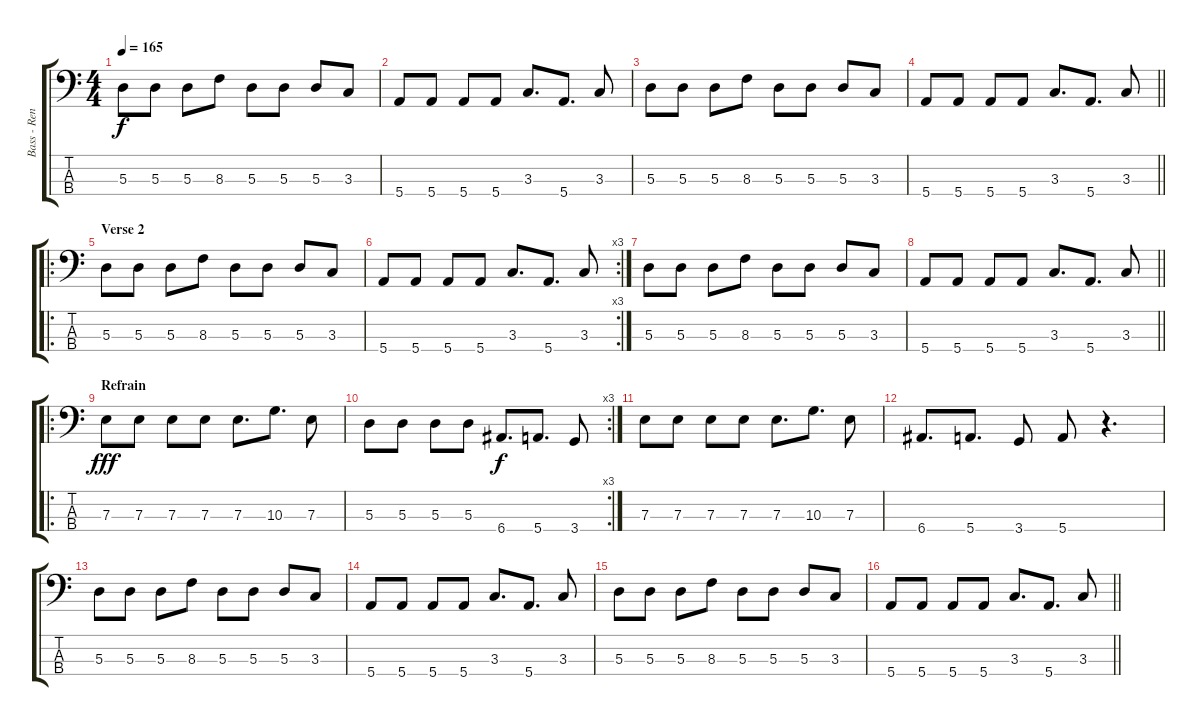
\track ("Bass - Renco" "Bass - Ren") {instrument electricbassfinger}
\staff {score tabs}
\tuning (G2 D2 A1 E1) {hide}
\ts (4 4)
\tempo 165
\clef f4
\ks c
5.3.8{dy f} 5.3.8 5.3.8 8.3.8 5.3.8 5.3.8 5.3.8 3.3.8 |
5.4.8 5.4.8 5.4.8 5.4.8 3.3.8{d} 5.4.8{d} 3.3.8 |
5.3.8 5.3.8 5.3.8 8.3.8 5.3.8 5.3.8 5.3.8 3.3.8 |
\barLineRight lightlight
5.4.8 5.4.8 5.4.8 5.4.8 3.3.8{d} 5.4.8{d} 3.3.8 |
\ro
\section ("" "Verse 2")
5.3.8 5.3.8 5.3.8 8.3.8 5.3.8 5.3.8 5.3.8 3.3.8 |
\rc 3
5.4.8 5.4.8 5.4.8 5.4.8 3.3.8{d} 5.4.8{d} 3.3.8 |
5.3.8 5.3.8 5.3.8 8.3.8 5.3.8 5.3.8 5.3.8 3.3.8 |
\barLineRight lightlight
5.4.8 5.4.8 5.4.8 5.4.8 3.3.8{d} 5.4.8{d} 3.3.8 |
\ro
\section ("" "Refrain")
7.3.8{dy fff} 7.3.8 7.3.8 7.3.8 7.3.8{d} 10.3.8{d} 7.3.8 |
\rc 3
5.3.8 5.3.8 5.3.8 5.3.8 6.4.8{d dy f} 5.4.8{d} 3.4.8 |
7.3.8 7.3.8 7.3.8 7.3.8 7.3.8{d} 10.3.8{d} 7.3.8 |
6.4.8{d} 5.4.8{d} 3.4.8 5.4.8 r.4{d} |
5.3.8 5.3.8 5.3.8 8.3.8 5.3.8 5.3.8 5.3.8 3.3.8 |
5.4.8 5.4.8 5.4.8 5.4.8 3.3.8{d} 5.4.8{d} 3.3.8 |
5.3.8 5.3.8 5.3.8 8.3.8 5.3.8 5.3.8 5.3.8 3.3.8 |
\barLineRight lightlight
5.4.8 5.4.8 5.4.8 5.4.8 3.3.8{d} 5.4.8{d} 3.3.8
